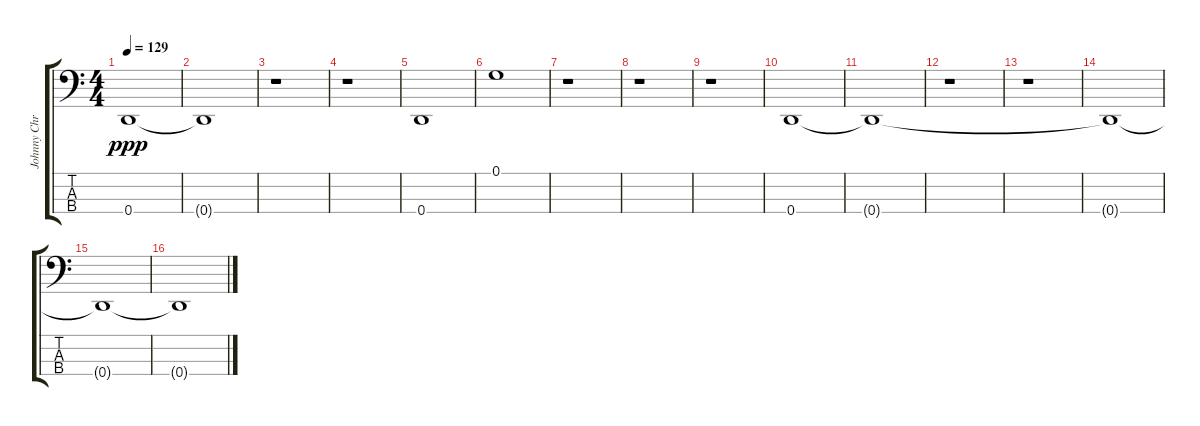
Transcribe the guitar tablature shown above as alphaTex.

\track ("Johnny Christ (Bass)" "Johnny Chr") {instrument electricbasspick}
\staff {score tabs}
\tuning (G2 D2 A1 D1) {hide}
\ts (4 4)
\tempo 129
\clef f4
\ks c
0.4{t}.1{dy ppp} |
0.4{t}.1 |
r.1 |
r.1 |
0.4.1 |
0.1.1 |
r.1 |
r.1 |
r.1 |
0.4.1 |
0.4{t}.1 |
r.1 |
r.1 |
0.4{t}.1 |
0.4{t}.1 |
0.4{t}.1
